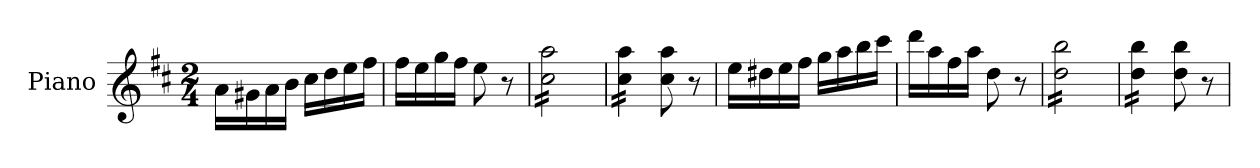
**kern
*part1
*staff1
*I"Piano
*I'Pno.
*clefG2
*k[f#c#]
*M2/4
=1
16a\LL
16g#X\
16a\
16b\JJ
16cc#\LL
16dd\
16ee\
16ff#\JJ
=2
16ff#\LL
16ee\
16gg\
16ff#\JJ
8ee\
8r
=3
*tremolo
16cc#\ 16aa\LL
16cc#\ 16aa\
16cc#\ 16aa\
16cc#\ 16aa\
16cc#\ 16aa\
16cc#\ 16aa\
16cc#\ 16aa\
16cc#\ 16aa\JJ
=4
16cc#\ 16aa\LL
16cc#\ 16aa\
16cc#\ 16aa\
16cc#\ 16aa\JJ
*Xtremolo
8cc#\ 8aa\
8r
=5
16ee\LL
16dd#X\
16ee\
16ff#\JJ
16gg\LL
16aa\
16bb\
16ccc#\JJ
=6
16ddd\LL
16aa\
16ff#\
16aa\JJ
8dd\
8r
=7
*tremolo
16dd\ 16bb\LL
16dd\ 16bb\
16dd\ 16bb\
16dd\ 16bb\
16dd\ 16bb\
16dd\ 16bb\
16dd\ 16bb\
16dd\ 16bb\JJ
=8
16dd\ 16bb\LL
16dd\ 16bb\
16dd\ 16bb\
16dd\ 16bb\JJ
*Xtremolo
8dd\ 8bb\
8r
=
*-
